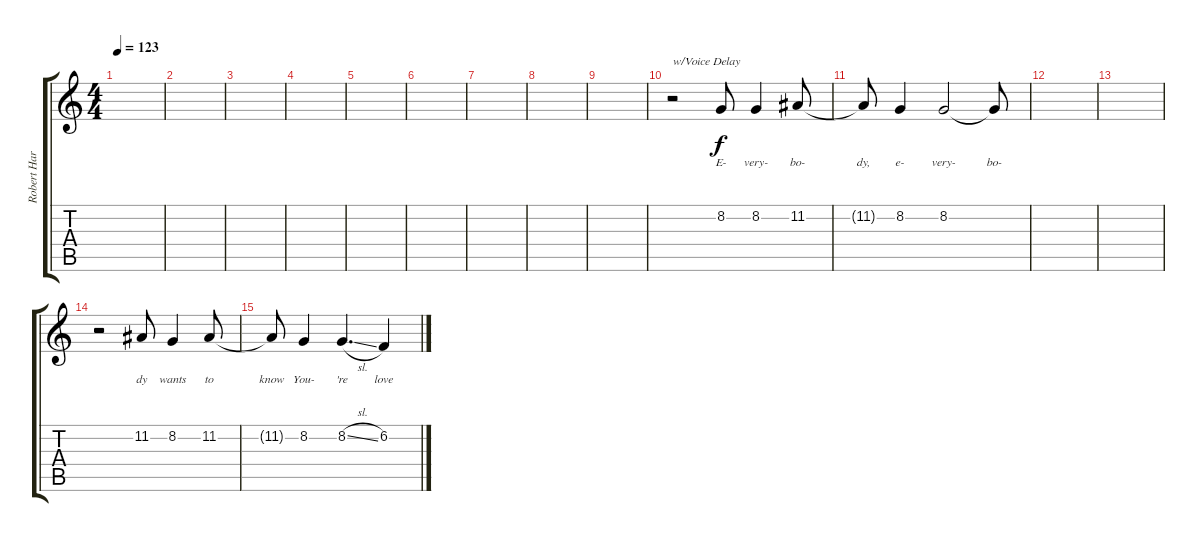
\track ("Robert Harvey" "Robert Har") {instrument lead6voice}
\staff {score tabs}
\tuning (E4 B3 G3 D3 A2 E2) {hide}
\ts (4 4)
\tempo 123
\clef g2
\ks c
|
|
|
|
|
|
|
|
|
r.2{txt "w/Voice Delay"} 8.2.8{lyrics (0 "E-") lyrics (1 "") lyrics (2 "") lyrics (3 "") lyrics (4 "")} 8.2.4{lyrics (0 "very-") lyrics (1 "") lyrics (2 "") lyrics (3 "") lyrics (4 "")} 11.2.8{lyrics (0 "bo-") lyrics (1 "") lyrics (2 "") lyrics (3 "") lyrics (4 "")} |
11.2{t}.8{lyrics (0 "dy,") lyrics (1 "") lyrics (2 "") lyrics (3 "") lyrics (4 "")} 8.2.4{lyrics (0 "e-") lyrics (1 "") lyrics (2 "") lyrics (3 "") lyrics (4 "")} 8.2.2{lyrics (0 "very-") lyrics (1 "") lyrics (2 "") lyrics (3 "") lyrics (4 "")} 8.2{t}.8{lyrics (0 "bo-") lyrics (1 "") lyrics (2 "") lyrics (3 "") lyrics (4 "")} |
|
|
r.2 11.2.8{lyrics (0 "dy") lyrics (1 "") lyrics (2 "") lyrics (3 "") lyrics (4 "")} 8.2.4{lyrics (0 "wants") lyrics (1 "") lyrics (2 "") lyrics (3 "") lyrics (4 "")} 11.2.8{lyrics (0 "to") lyrics (1 "") lyrics (2 "") lyrics (3 "") lyrics (4 "")} |
11.2{t}.8{lyrics (0 "know") lyrics (1 "") lyrics (2 "") lyrics (3 "") lyrics (4 "")} 8.2.4{lyrics (0 "You-") lyrics (1 "") lyrics (2 "") lyrics (3 "") lyrics (4 "")} 8.2{sl}.4{d lyrics (0 "'re") lyrics (1 "") lyrics (2 "") lyrics (3 "") lyrics (4 "")} 6.2.4{lyrics (0 "love") lyrics (1 "") lyrics (2 "") lyrics (3 "") lyrics (4 "")}
